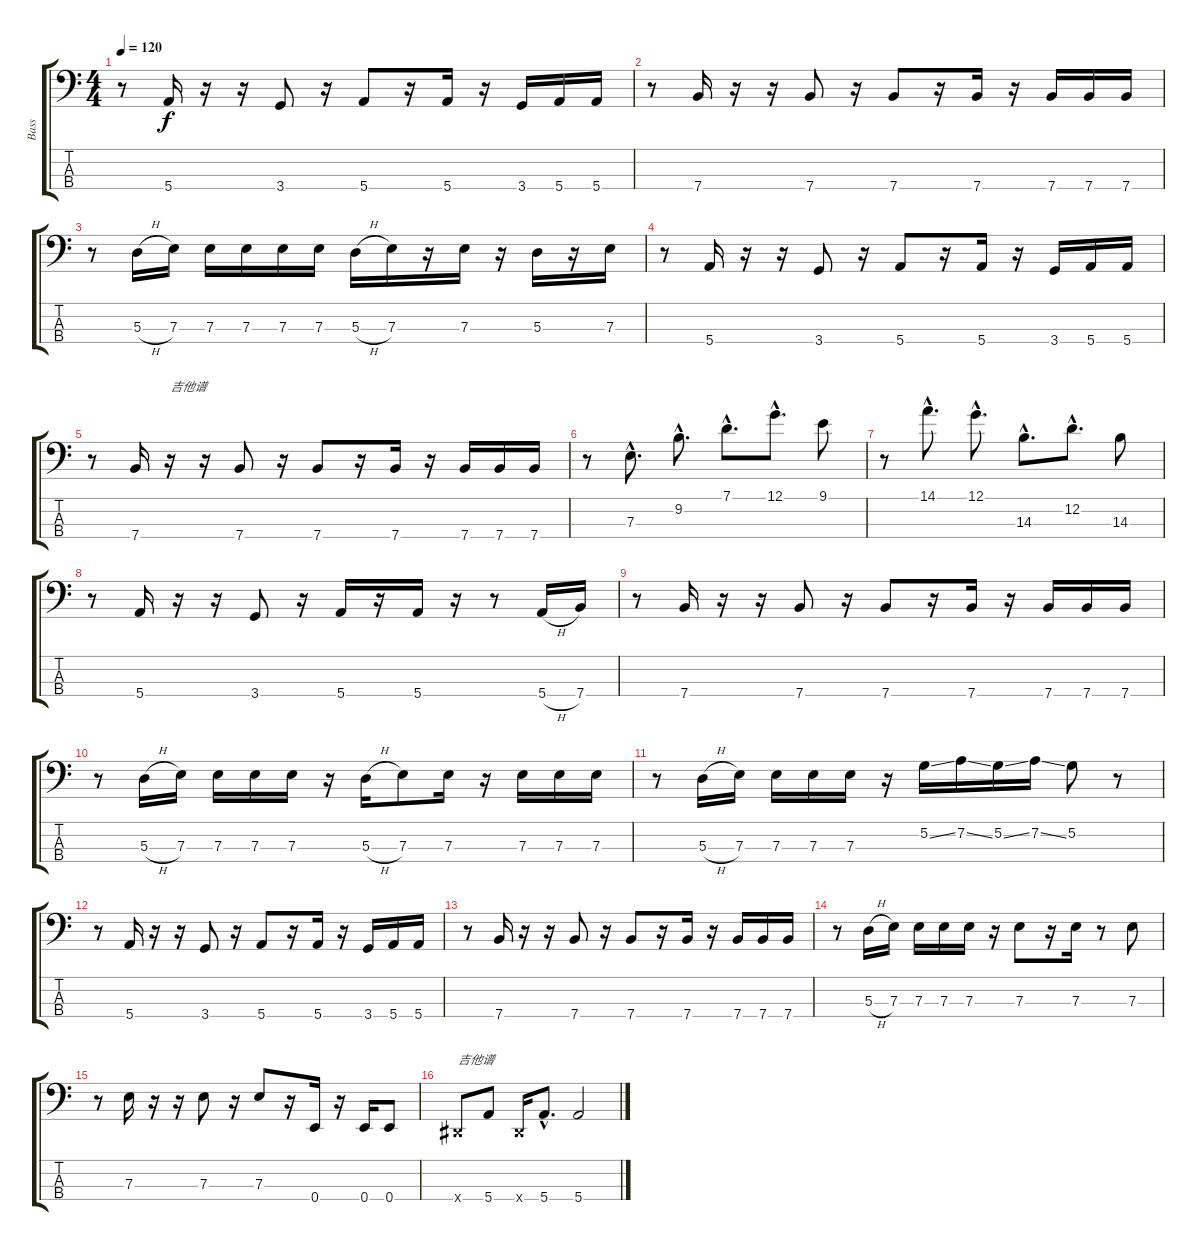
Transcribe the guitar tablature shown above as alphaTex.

\track ("Bass" "Bass") {instrument electricbassfinger}
\staff {score tabs}
\tuning (G2 D2 A1 E1) {hide}
\ts (4 4)
\tempo 120
\clef f4
\ks c
r.8{dy f} 5.4.16 r.16 r.16 3.4.8 r.16 5.4.8 r.16 5.4.16 r.16 3.4.16 5.4.16 5.4.16 |
r.8 7.4.16 r.16 r.16 7.4.8 r.16 7.4.8 r.16 7.4.16 r.16 7.4.16 7.4.16 7.4.16 |
r.8 5.3{h}.16 7.3.16 7.3.16 7.3.16 7.3.16 7.3.16 5.3{h}.16 7.3.16 r.16 7.3.16 r.16 5.3.16 r.16 7.3.16 |
r.8 5.4.16 r.16 r.16 3.4.8 r.16 5.4.8 r.16 5.4.16 r.16 3.4.16 5.4.16 5.4.16 |
r.8 7.4.16 r.16{txt "吉他谱"} r.16 7.4.8 r.16 7.4.8 r.16 7.4.16 r.16 7.4.16 7.4.16 7.4.16 |
r.8 7.3{hac}.8{d} 9.2{hac}.8{d} 7.1{hac}.8{d} 12.1{hac}.8{d} 9.1.8 |
r.8 14.1{hac}.8{d} 12.1{hac}.8{d} 14.3{hac}.8{d} 12.2{hac}.8{d} 14.3.8 |
r.8 5.4.16 r.16 r.16 3.4.8 r.16 5.4.16 r.16 5.4.16 r.16 r.8 5.4{h}.16 7.4.16 |
r.8 7.4.16 r.16 r.16 7.4.8 r.16 7.4.8 r.16 7.4.16 r.16 7.4.16 7.4.16 7.4.16 |
r.8 5.3{h}.16 7.3.16 7.3.16 7.3.16 7.3.16 r.16 5.3{h}.16 7.3.8 7.3.16 r.16 7.3.16 7.3.16 7.3.16 |
r.8 5.3{h}.16 7.3.16 7.3.16 7.3.16 7.3.16 r.16 5.2{ss}.16 7.2{ss}.16 5.2{ss}.16 7.2{ss}.16 5.2.8 r.8 |
r.8 5.4.16 r.16 r.16 3.4.8 r.16 5.4.8 r.16 5.4.16 r.16 3.4.16 5.4.16 5.4.16 |
r.8 7.4.16 r.16 r.16 7.4.8 r.16 7.4.8 r.16 7.4.16 r.16 7.4.16 7.4.16 7.4.16 |
r.8 5.3{h}.16 7.3.16 7.3.16 7.3.16 7.3.16 r.16 7.3.8 r.16 7.3.16 r.8 7.3.8 |
r.8 7.3.16 r.16 r.16 7.3.8 r.16 7.3.8 r.16 0.4.16 r.16 0.4.16 0.4.8 |
-1.4{x}.8{txt "吉他谱"} 5.4.8 -1.4{x}.16 5.4{hac}.8{d} 5.4.2
